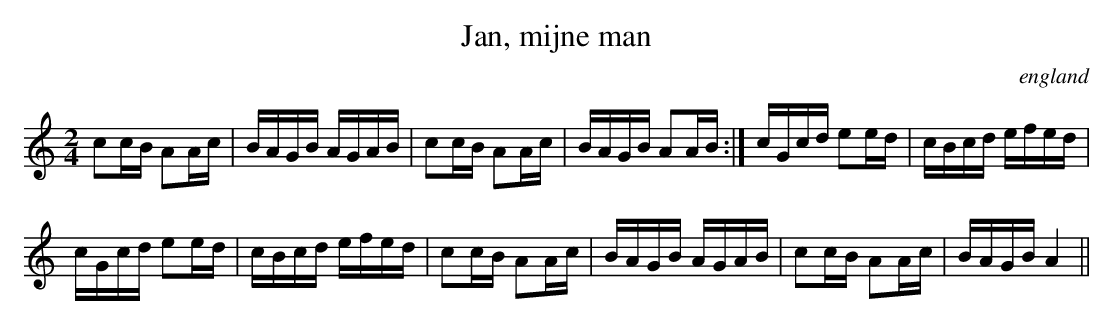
X:1
T:Jan, mijne man
O:england
M:2/4
L:1/16
K:C
c2cB A2Ac|BAGB AGAB|\
c2cB A2Ac|BAGB A2AB:|\
cGcd e2ed|cBcd efed|
cGcd e2ed|cBcd efed|\
c2cB A2Ac|BAGB AGAB|\
c2cB A2Ac|BAGB A4||
